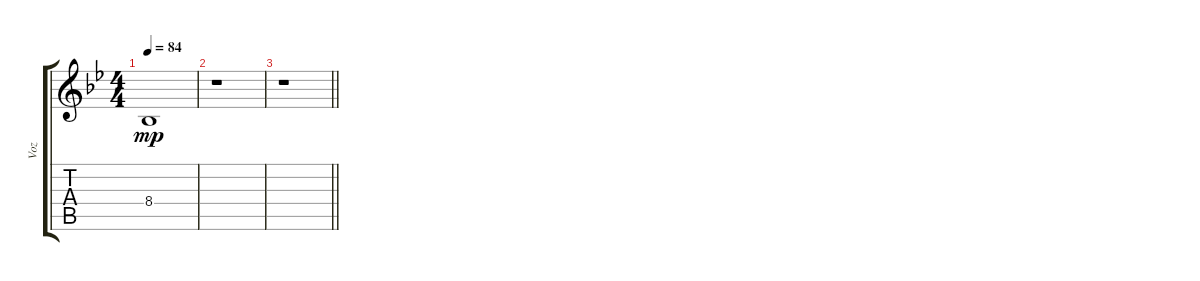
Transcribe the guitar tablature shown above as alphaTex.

\track ("Voz" "Voz") {instrument flute}
\staff {score tabs}
\tuning (E4 B3 G3 D3 A2 E2) {hide}
\ts (4 4)
\tempo 84
\clef g2
\ks bb
8.4.1{dy mp} |
r.1 |
\barLineRight lightlight
r.1
